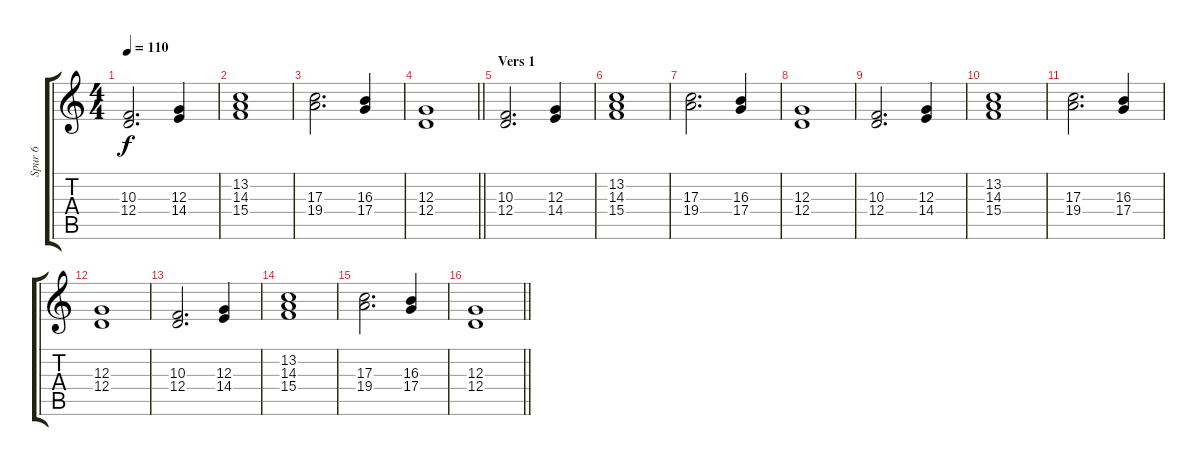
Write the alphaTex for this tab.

\track ("Spur 6" "Spur 6") {instrument fx5brightness}
\staff {score tabs}
\tuning (E4 B3 G3 D3 A2 E2) {hide}
\ts (4 4)
\tempo 110
\clef g2
\ks c
(10.3 12.4).2{d dy f} (12.3 14.4).4 |
(13.2 14.3 15.4).1 |
(17.3 19.4).2{d} (16.3 17.4).4 |
\barLineRight lightlight
(12.3 12.4).1 |
\section ("" "Vers 1")
(10.3 12.4).2{d} (12.3 14.4).4 |
(13.2 14.3 15.4).1 |
(17.3 19.4).2{d} (16.3 17.4).4 |
(12.3 12.4).1 |
(10.3 12.4).2{d} (12.3 14.4).4 |
(13.2 14.3 15.4).1 |
(17.3 19.4).2{d} (16.3 17.4).4 |
(12.3 12.4).1 |
(10.3 12.4).2{d} (12.3 14.4).4 |
(13.2 14.3 15.4).1 |
(17.3 19.4).2{d} (16.3 17.4).4 |
\barLineRight lightlight
(12.3 12.4).1
